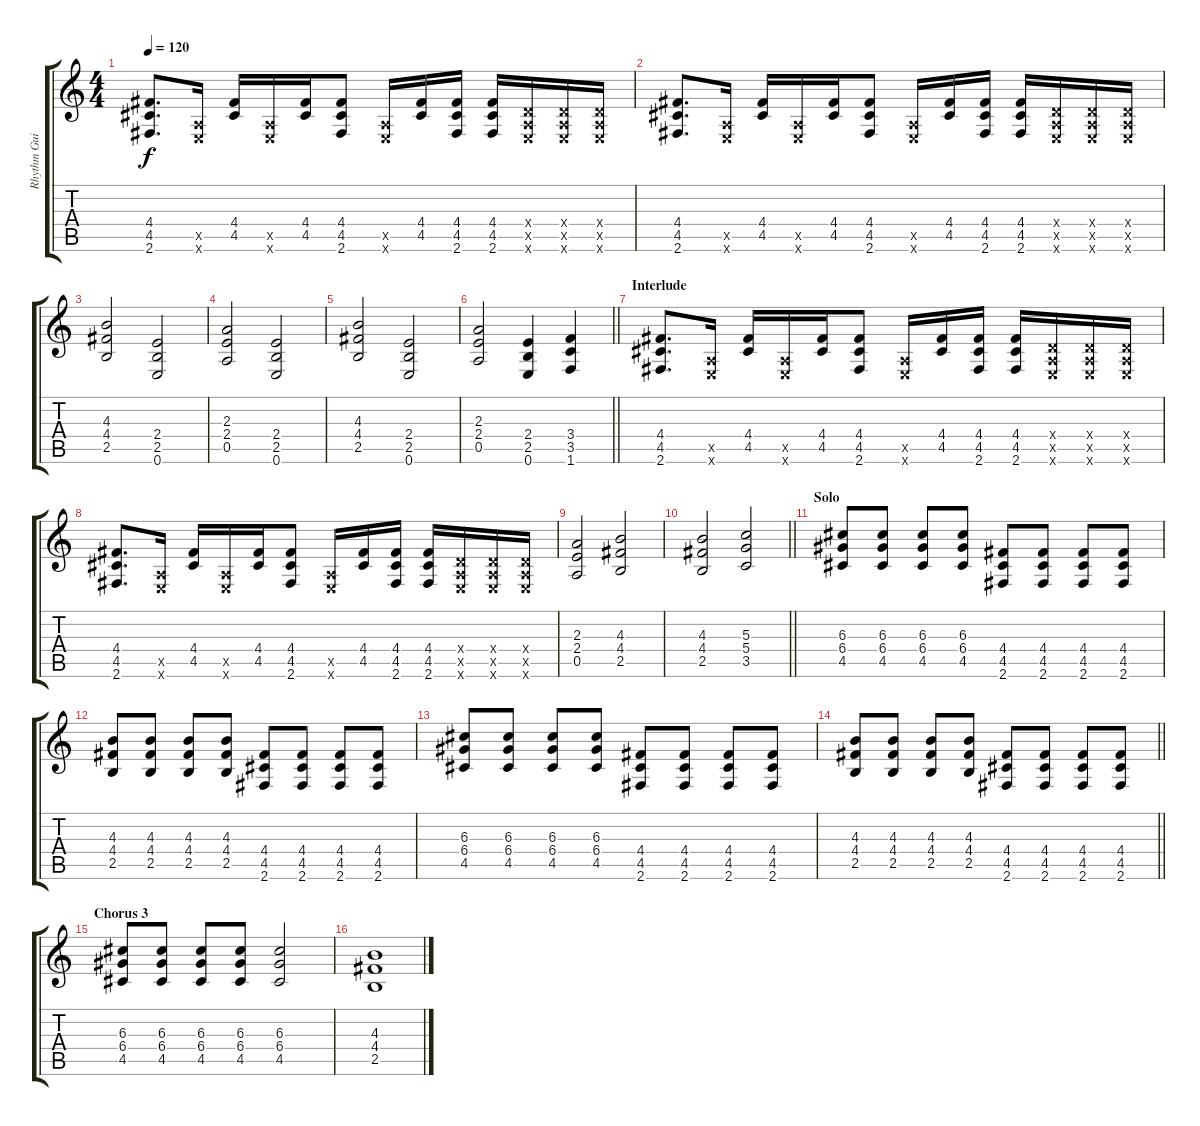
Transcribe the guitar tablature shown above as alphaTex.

\track ("Rhythm Guitar - Slash" "Rhythm Gui") {instrument overdrivenguitar}
\staff {score tabs}
\tuning (E4 B3 G3 D3 A2 E2) {hide}
\ts (4 4)
\tempo 120
\clef g2
\ks c
(4.4 4.5 2.6).8{d dy f} (0.5{x} 0.6{x}).16 (4.4 4.5).16 (0.5{x} 0.6{x}).16 (4.4 4.5).16 (4.4 4.5 2.6).8 (0.5{x} 0.6{x}).16 (4.4 4.5).16 (4.4 4.5 2.6).16 (4.4 4.5 2.6).16 (0.4{x} 0.5{x} 0.6{x}).16 (0.4{x} 0.5{x} 0.6{x}).16 (0.4{x} 0.5{x} 0.6{x}).16 |
(4.4 4.5 2.6).8{d} (0.5{x} 0.6{x}).16 (4.4 4.5).16 (0.5{x} 0.6{x}).16 (4.4 4.5).16 (4.4 4.5 2.6).8 (0.5{x} 0.6{x}).16 (4.4 4.5).16 (4.4 4.5 2.6).16 (4.4 4.5 2.6).16 (0.4{x} 0.5{x} 0.6{x}).16 (0.4{x} 0.5{x} 0.6{x}).16 (0.4{x} 0.5{x} 0.6{x}).16 |
(4.3 4.4 2.5).2 (2.4 2.5 0.6).2 |
(2.3 2.4 0.5).2 (2.4 2.5 0.6).2 |
(4.3 4.4 2.5).2 (2.4 2.5 0.6).2 |
\barLineRight lightlight
(2.3 2.4 0.5).2 (2.4 2.5 0.6).4 (3.4 3.5 1.6).4 |
\section ("" "Interlude")
(4.4 4.5 2.6).8{d} (0.5{x} 0.6{x}).16 (4.4 4.5).16 (0.5{x} 0.6{x}).16 (4.4 4.5).16 (4.4 4.5 2.6).8 (0.5{x} 0.6{x}).16 (4.4 4.5).16 (4.4 4.5 2.6).16 (4.4 4.5 2.6).16 (0.4{x} 0.5{x} 0.6{x}).16 (0.4{x} 0.5{x} 0.6{x}).16 (0.4{x} 0.5{x} 0.6{x}).16 |
(4.4 4.5 2.6).8{d} (0.5{x} 0.6{x}).16 (4.4 4.5).16 (0.5{x} 0.6{x}).16 (4.4 4.5).16 (4.4 4.5 2.6).8 (0.5{x} 0.6{x}).16 (4.4 4.5).16 (4.4 4.5 2.6).16 (4.4 4.5 2.6).16 (0.4{x} 0.5{x} 0.6{x}).16 (0.4{x} 0.5{x} 0.6{x}).16 (0.4{x} 0.5{x} 0.6{x}).16 |
(2.3 2.4 0.5).2 (4.3 4.4 2.5).2 |
\barLineRight lightlight
(4.3 4.4 2.5).2 (5.3 5.4 3.5).2 |
\section ("" "Solo")
(6.3 6.4 4.5).8 (6.3 6.4 4.5).8 (6.3 6.4 4.5).8 (6.3 6.4 4.5).8 (4.4 4.5 2.6).8 (4.4 4.5 2.6).8 (4.4 4.5 2.6).8 (4.4 4.5 2.6).8 |
(4.3 4.4 2.5).8 (4.3 4.4 2.5).8 (4.3 4.4 2.5).8 (4.3 4.4 2.5).8 (4.4 4.5 2.6).8 (4.4 4.5 2.6).8 (4.4 4.5 2.6).8 (4.4 4.5 2.6).8 |
(6.3 6.4 4.5).8 (6.3 6.4 4.5).8 (6.3 6.4 4.5).8 (6.3 6.4 4.5).8 (4.4 4.5 2.6).8 (4.4 4.5 2.6).8 (4.4 4.5 2.6).8 (4.4 4.5 2.6).8 |
\barLineRight lightlight
(4.3 4.4 2.5).8 (4.3 4.4 2.5).8 (4.3 4.4 2.5).8 (4.3 4.4 2.5).8 (4.4 4.5 2.6).8 (4.4 4.5 2.6).8 (4.4 4.5 2.6).8 (4.4 4.5 2.6).8 |
\section ("" "Chorus 3")
(6.3 6.4 4.5).8 (6.3 6.4 4.5).8 (6.3 6.4 4.5).8 (6.3 6.4 4.5).8 (6.3 6.4 4.5).2 |
(4.3 4.4 2.5).1
